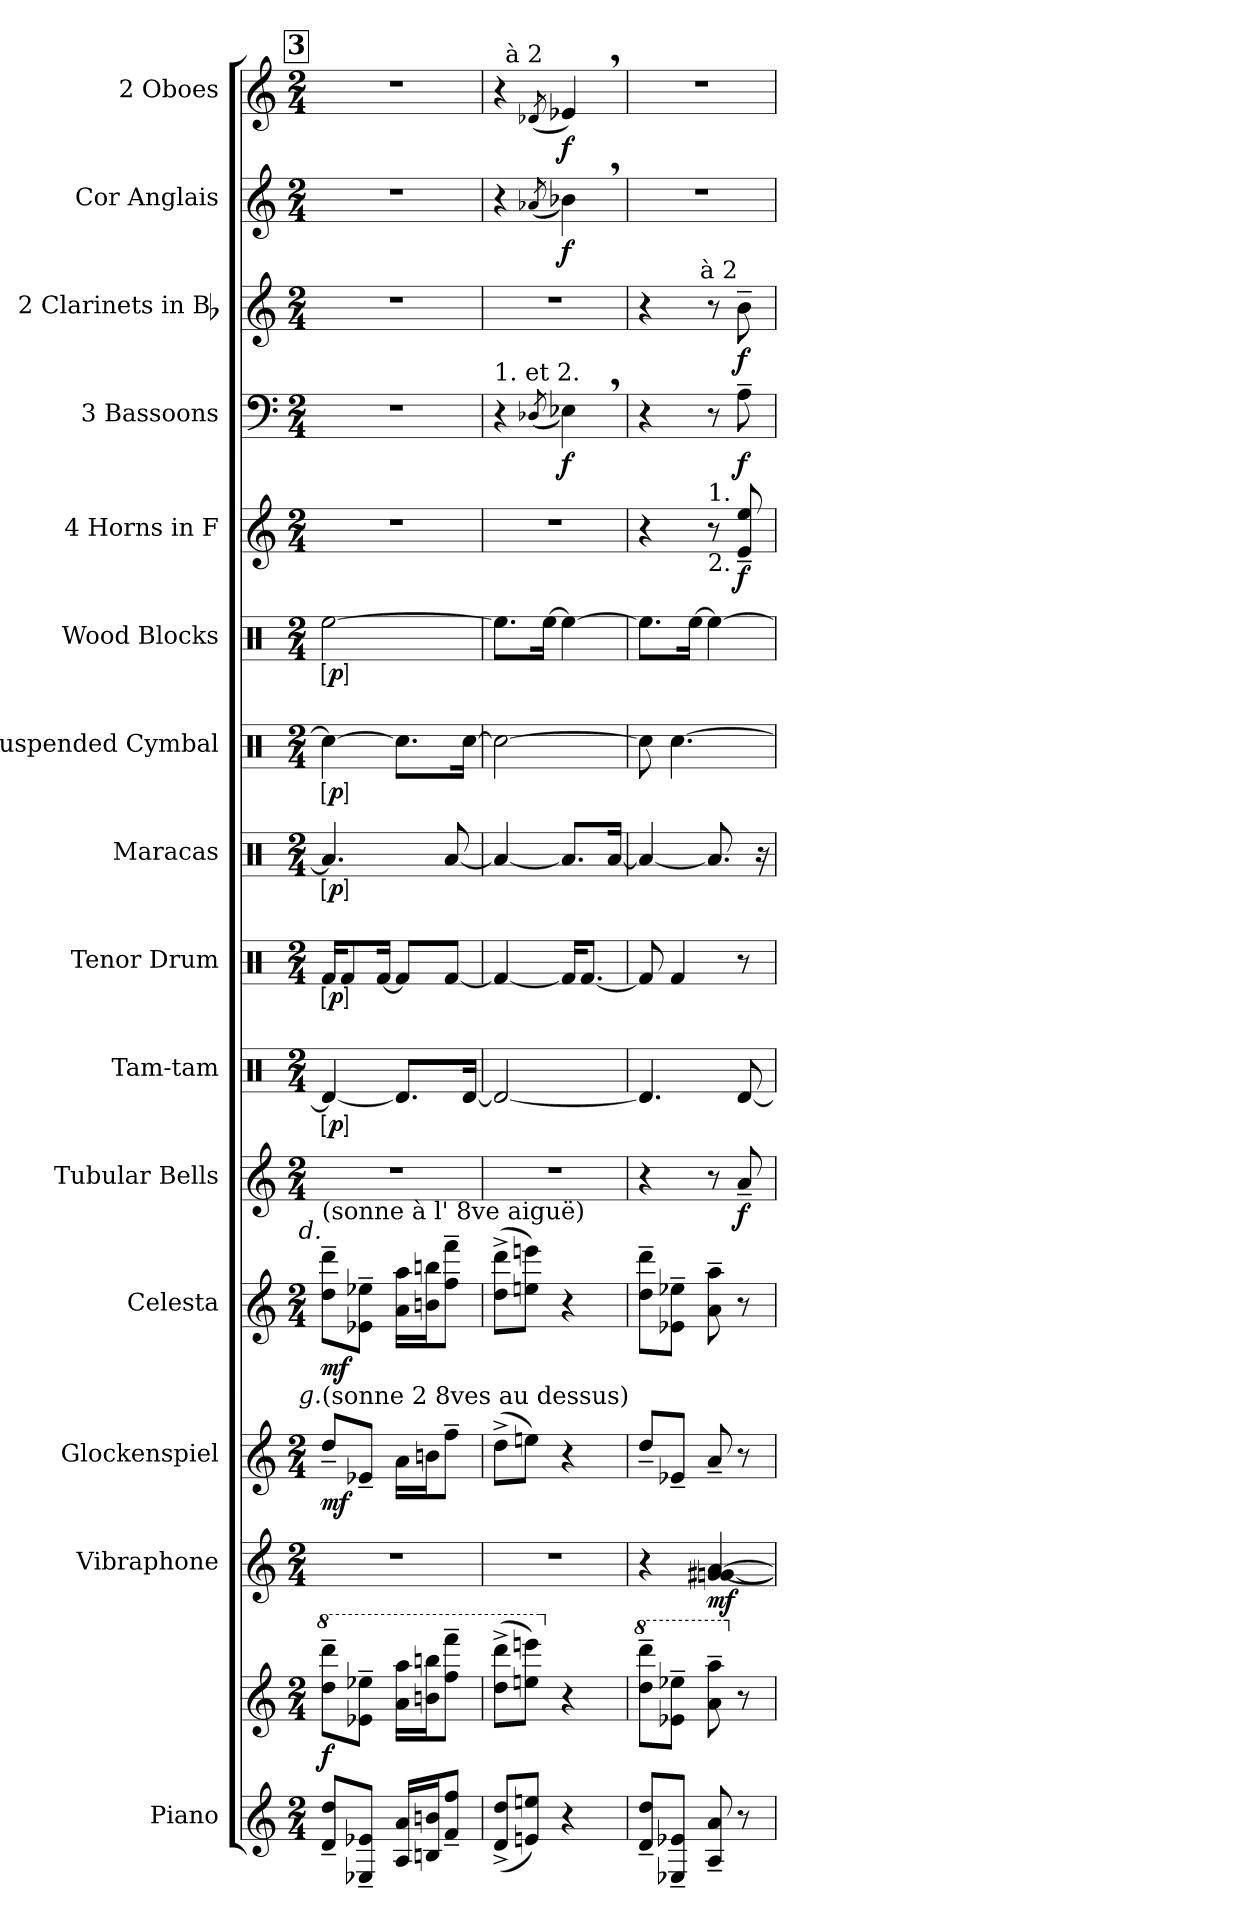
**kern	**kern	**dynam	**kern	**dynam	**kern	**dynam	**kern	**dynam	**kern	**dynam	**kern	**dynam	**kern	**dynam	**kern	**dynam	**kern	**dynam	**kern	**dynam	**kern	**dynam	**kern	**dynam	**kern	**dynam	**kern	**dynam	**kern	**dynam
*part15	*part15	*part15	*part14	*part14	*part13	*part13	*part12	*part12	*part11	*part11	*part10	*part10	*part9	*part9	*part8	*part8	*part7	*part7	*part6	*part6	*part5	*part5	*part4	*part4	*part3	*part3	*part2	*part2	*part1	*part1
*staff16	*staff15	*staff15/16	*staff14	*staff14	*staff13	*staff13	*staff12	*staff12	*staff11	*staff11	*staff10	*staff10	*staff9	*staff9	*staff8	*staff8	*staff7	*staff7	*staff6	*staff6	*staff5	*staff5	*staff4	*staff4	*staff3	*staff3	*staff2	*staff2	*staff1	*staff1
*I"Piano	*	*	*I"Vibraphone	*	*I"Glockenspiel	*	*I"Celesta	*	*I"Tubular Bells	*	*I"Tam-tam	*	*I"Tenor Drum	*	*I"Maracas	*	*I"Suspended Cymbal	*	*I"Wood Blocks	*	*I"4 Horns in F	*	*I"3 Bassoons	*	*I"2 Clarinets in Bb	*	*I"Cor Anglais	*	*I"2 Oboes	*
*I'Pno	*	*	*I'Vib.	*	*I'Glock.	*	*I'Cel.	*	*I'Tub. B.	*	*	*	*	*	*	*	*	*	*I'W.B.	*	*I'Hn.	*	*I'Bsn.	*	*I'Cl.	*	*I'C. A.	*	*I'Ob.	*
*clefG2	*clefG2	*	*clefG2	*	*clefG2	*	*clefG2	*	*clefG2	*	*clefX	*	*clefX	*	*clefX	*	*clefX	*	*clefX	*	*clefG2	*	*clefF4	*	*clefG2	*	*clefG2	*	*clefG2	*
*	*	*	*	*	*ITrd-14c-24	*	*ITrd-7c-12	*	*	*	*	*	*	*	*	*	*	*	*	*	*ITrd4c7	*	*	*	*ITrd1c2	*	*ITrd4c7	*	*	*
*k[]	*k[]	*	*k[]	*	*k[]	*	*k[]	*	*k[]	*	*k[]	*	*k[]	*	*k[]	*	*k[]	*	*k[]	*	*k[b-]	*	*k[]	*	*k[b-e-]	*	*k[b-]	*	*k[]	*
*M2/4	*M2/4	*	*M2/4	*	*M2/4	*	*M2/4	*	*M2/4	*	*M2/4	*	*M2/4	*	*M2/4	*	*M2/4	*	*M2/4	*	*M2/4	*	*M2/4	*	*M2/4	*	*M2/4	*	*M2/4	*
*	*8va	*	*	*	*	*	*	*	*	*	*	*	*	*	*	*	*	*	*	*	*	*	*	*	*	*	*	*	*	*
!!LO:REH:place=s1:t=3
=1	=1	=1	=1	=1	=1	=1	=1	=1	=1	=1	=1	=1	=1	=1	=1	=1	=1	=1	=1	=1	=1	=1	=1	=1	=1	=1	=1	=1	=1	=1
!	!	!	!	!	!	!	!LO:TX:b:i:rj:t=g.	!	!	!	!	!	!	!	!	!	!	!	!	!	!	!	!	!	!	!	!	!	!	!
!	!	!	!	!	!	!	!LO:TX:a:i:rj:t=d.	!	!	!	!	!	!	!	!	!	!	!	!	!	!	!	!	!	!	!	!	!	!	!
!	!	!	!	!	!	!	!LO:TX:a:t=(sonne à l' 8ve aiguë)	!	!	!	!	!	!	!	!	!	!	!	!	!	!	!	!	!	!	!	!	!	!	!
!	!	!	!	!	!LO:TX:a:t=(sonne 2 8ves au dessus)	!	!	!	!	!	!	!	!	!	!	!	!	!	!	!	!	!	!	!	!	!	!	!	!	!
!	!	!	!	!	!	!	!	!	!	!	!	!LO:DY:ed=brack	!	!LO:DY:ed=brack	!	!LO:DY:ed=brack	!	!LO:DY:ed=brack	!	!LO:DY:ed=brack	!	!	!	!	!	!	!	!	!	!
8d~ 8dd~L	8ddd~ 8dddd~L	f	2r	.	8dddd~L	mf	8ddd~ 8dddd~L	mf	2r	.	4Rd/_	p	16Rf/KL	p	4.Ra/]	p	4Rcc\_	p	[2Ree\	p	2r	.	2r	.	2r	.	2r	.	2r	.
.	.	.	.	.	.	.	.	.	.	.	.	.	8Rf/	.	.	.	.	.	.	.	.	.	.	.	.	.	.	.	.	.
8E-X~ 8e-X~J	8ee-X~ 8eee-X~J	.	.	.	8eee-X~J	.	8ee-X~ 8eee-X~J	.	.	.	.	.	.	.	.	.	.	.	.	.	.	.	.	.	.	.	.	.	.	.
.	.	.	.	.	.	.	.	.	.	.	.	.	[16Rf/Jk	.	.	.	.	.	.	.	.	.	.	.	.	.	.	.	.	.
16A 16aLL	16aa 16aaaLL	.	.	.	16aaaLL	.	16aa 16aaaLL	.	.	.	8.Rd/L]	.	8Rf/L]	.	.	.	8.Rcc\L]	.	.	.	.	.	.	.	.	.	.	.	.	.
16Bn 16bnJ	16bbn 16bbbnJ	.	.	.	16bbbnJ	.	16bbn 16bbbnJ	.	.	.	.	.	.	.	.	.	.	.	.	.	.	.	.	.	.	.	.	.	.	.
8f~ 8ff~J	8fff~ 8ffff~J	.	.	.	8ffff~J	.	8fff~ 8ffff~J	.	.	.	.	.	[8Rf/J	.	[8Ra/	.	.	.	.	.	.	.	.	.	.	.	.	.	.	.
.	.	.	.	.	.	.	.	.	.	.	[16Rd/Jk	.	.	.	.	.	[16Rcc\Jk	.	.	.	.	.	.	.	.	.	.	.	.	.
=2	=2	=2	=2	=2	=2	=2	=2	=2	=2	=2	=2	=2	=2	=2	=2	=2	=2	=2	=2	=2	=2	=2	=2	=2	=2	=2	=2	=2	=2	=2
!	!	!	!	!	!	!	!	!	!	!	!	!	!	!	!	!	!	!	!	!	!	!	!LO:TX:a:t=1. et 2.	!	!	!	!	!	!	!
*	*	*	*	*	*	*	*	*	*	*	*	*	*	*	*	*	*	*	*	*	*	*	*	*	*	*	*	*	*^	*
(8d^ 8dd^L	(8ddd^ 8dddd^L	.	2r	.	(8dddd^L	.	(8ddd^ 8dddd^L	.	2r	.	2Rd/_	.	4Rf/_	.	4Ra/_	.	2Rcc\_	.	8.Ree\L]	.	2r	.	4r	.	2r	.	4r	.	4r	8.ryy	.
8en 8eenJ)	8eeen 8eeeenJ)	.	.	.	8eeeenJ)	.	8eeen 8eeeenJ)	.	.	.	.	.	.	.	.	.	.	.	.	.	.	.	.	.	.	.	.	.	.	.	.
!	!	!	!	!	!	!	!	!	!	!	!	!	!	!	!	!	!	!	!	!	!	!	!	!	!	!	!	!	!	!LO:TX:a:rj:t=à 2	!
.	.	.	.	.	.	.	.	.	.	.	.	.	.	.	.	.	.	.	[16Ree\Jk	.	.	.	.	.	.	.	.	.	.	4ryy	.
.	.	.	.	.	.	.	.	.	.	.	.	.	.	.	.	.	.	.	.	.	.	.	(<8qD-X/	.	.	.	(<8qd-X/	.	(8qd-X/	.	.
*	*X8va	*	*	*	*	*	*	*	*	*	*	*	*	*	*	*	*	*	*	*	*	*	*	*	*	*	*	*	*	*	*
4r	4r	.	.	.	4r	.	4r	.	.	.	.	.	16Rf/KL]	.	8.Ra/L]	.	.	.	4Ree\_	.	.	.	4E-X,)	f	.	.	4e-X,)	f	4e-X,)	.	f
.	.	.	.	.	.	.	.	.	.	.	.	.	[8.Rf/J	.	.	.	.	.	.	.	.	.	.	.	.	.	.	.	.	.	.
.	.	.	.	.	.	.	.	.	.	.	.	.	.	.	[16Ra/Jk	.	.	.	.	.	.	.	.	.	.	.	.	.	.	16ryy	.
*	*	*	*	*	*	*	*	*	*	*	*	*	*	*	*	*	*	*	*	*	*	*	*	*	*	*	*	*	*v	*v	*
=3	=3	=3	=3	=3	=3	=3	=3	=3	=3	=3	=3	=3	=3	=3	=3	=3	=3	=3	=3	=3	=3	=3	=3	=3	=3	=3	=3	=3	=3	=3
*	*8va	*	*	*	*	*	*	*	*	*	*	*	*	*	*	*	*	*	*	*	*	*	*	*	*	*	*	*	*	*
8d~ 8dd~L	8ddd~ 8dddd~L	.	4r	.	8dddd~L	.	8ddd~ 8dddd~L	.	4r	.	4.Rd/]	.	8Rf/]	.	4Ra/_	.	8Rcc\]	.	8.Ree\L]	.	4r	.	4r	.	4r	.	2r	.	2r	.
8E-X~ 8e-X~J	8ee-X~ 8eee-X~J	.	.	.	8eee-X~J	.	8ee-X~ 8eee-X~J	.	.	.	.	.	4Rf/	.	.	.	[4.Rcc\	.	.	.	.	.	.	.	.	.	.	.	.	.
.	.	.	.	.	.	.	.	.	.	.	.	.	.	.	.	.	.	.	[16Ree\Jk	.	.	.	.	.	.	.	.	.	.	.
!	!	!	!	!	!	!	!	!	!	!	!	!	!	!	!	!	!	!	!	!	!LO:TX:a:t=1.	!	!	!	!	!	!	!	!	!
!	!	!	!	!	!	!	!	!	!	!	!	!	!	!	!	!	!	!	!	!	!LO:TX:b:t=2.	!	!	!	!	!	!	!	!	!
8A~ 8a~	8aa~ 8aaa~	.	[4gn [4g#X [4a	mf	8aaa~	.	8aa~ 8aaa~	.	8r	.	.	.	.	.	8.Ra/]	.	.	.	4Ree\_	.	8r	.	8r	.	8r	.	.	.	.	.
*	*X8va	*	*	*	*	*	*	*	*	*	*	*	*	*	*	*	*	*	*	*	*	*	*	*	*	*	*	*	*	*
!	!	!	!	!	!	!	!	!	!	!	!	!	!	!	!	!	!	!	!	!	!	!	!	!	!LO:TX:a:rj:t=à 2	!	!	!	!	!
8r	8r	.	.	.	8r	.	8r	.	8a~	f	[8Rd/	.	8r	.	.	.	.	.	.	.	8A~ 8a~	f	8A~	f	8a~	f	.	.	.	.
.	.	.	.	.	.	.	.	.	.	.	.	.	.	.	16r	.	.	.	.	.	.	.	.	.	.	.	.	.	.	.
=	=	=	=	=	=	=	=	=	=	=	=	=	=	=	=	=	=	=	=	=	=	=	=	=	=	=	=	=	=	=
*-	*-	*-	*-	*-	*-	*-	*-	*-	*-	*-	*-	*-	*-	*-	*-	*-	*-	*-	*-	*-	*-	*-	*-	*-	*-	*-	*-	*-	*-	*-
